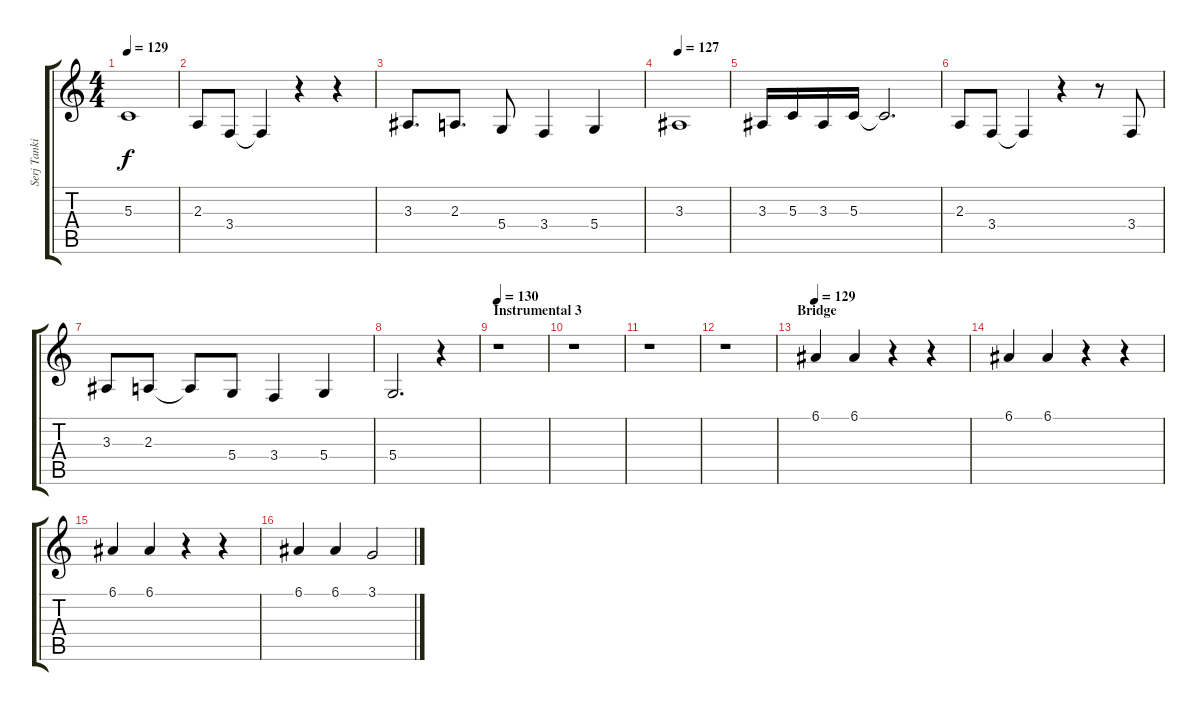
\track ("Serj Tankian - Vocals" "Serj Tanki") {instrument oboe}
\staff {score tabs}
\tuning (E4 B3 G3 D3 A2 E2) {hide}
\ts (4 4)
\tempo 129
\clef g2
\ks c
5.3.1{dy f} |
2.3.8 3.4.8 3.4{t}.4 r.4 r.4 |
3.3.8{d} 2.3.8{d} 5.4.8 3.4.4 5.4.4 |
\tempo 127
3.3.1 |
3.3.16 5.3.16 3.3.16 5.3.16 5.3{t}.2{d} |
2.3.8 3.4.8 3.4{t}.4 r.4 r.8 3.4.8 |
3.3.8 2.3.8 2.3{t}.8 5.4.8 3.4.4 5.4.4 |
5.4.2{d} r.4 |
\section ("" "Instrumental 3")
\tempo 130
r.1 |
r.1 |
r.1 |
r.1 |
\section ("" "Bridge")
\tempo 129
6.1.4 6.1.4 r.4 r.4 |
6.1.4 6.1.4 r.4 r.4 |
6.1.4 6.1.4 r.4 r.4 |
6.1.4 6.1.4 3.1.2
